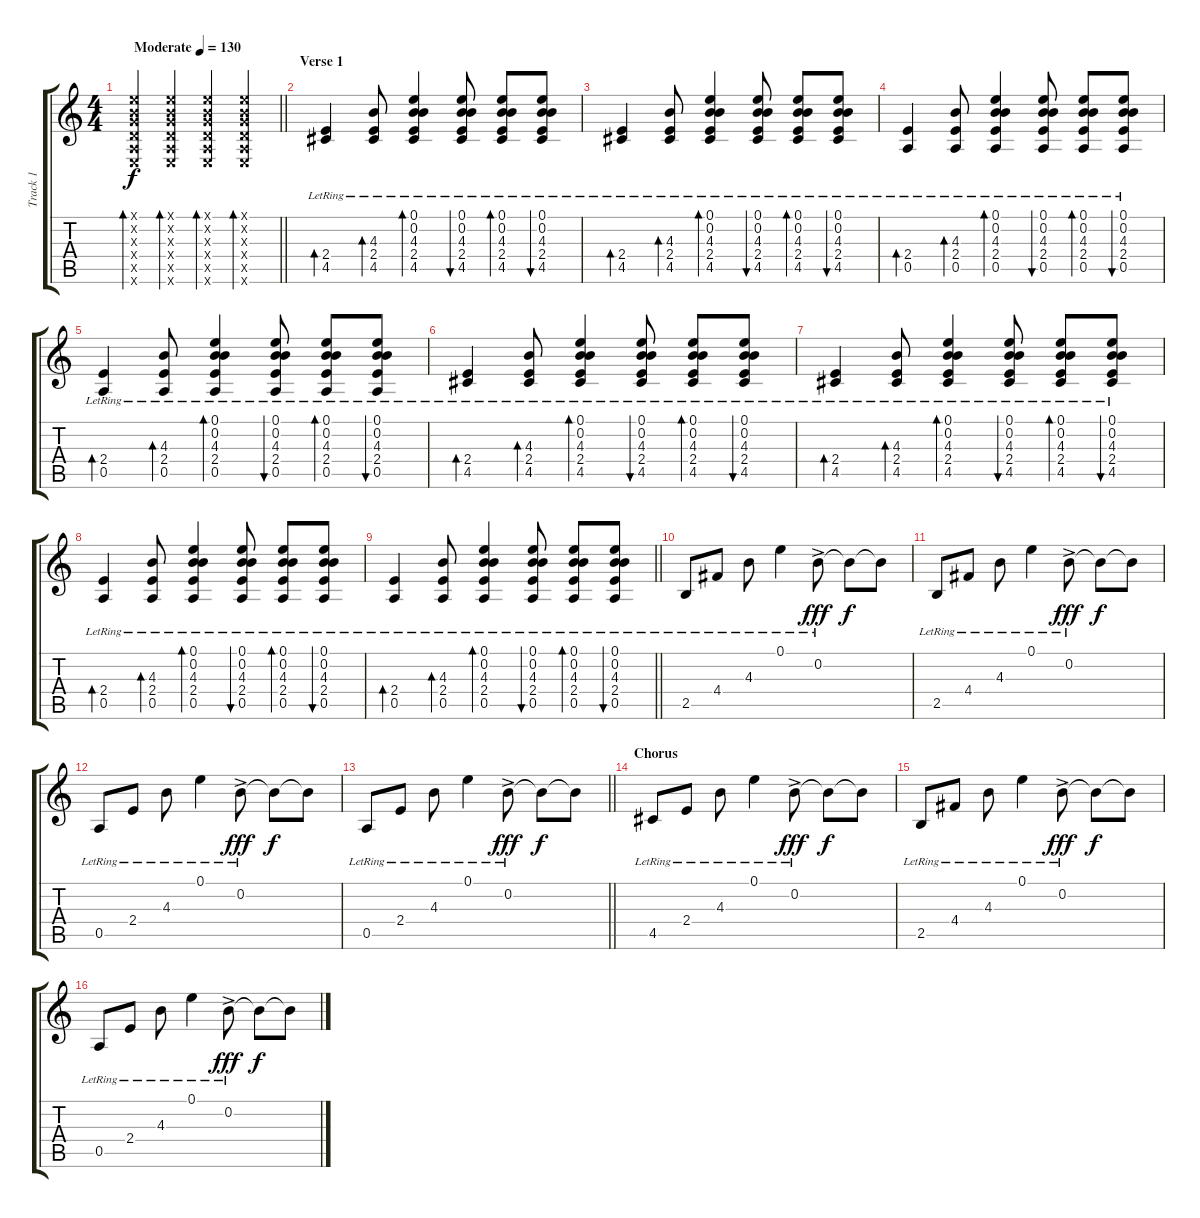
\track ("Track 1" "Track 1") {instrument acousticguitarsteel}
\staff {score tabs}
\tuning (E4 B3 G3 D3 A2 E2) {hide}
\ts (4 4)
\tempo (130 "Moderate")
\clef g2
\barLineRight lightlight
\ks c
(0.1{x} 0.2{x} 0.3{x} 0.4{x} 0.5{x} 0.6{x}).4{bd 60 dy f instrument acousticguitarsteel} (0.1{x} 0.2{x} 0.3{x} 0.4{x} 0.5{x} 0.6{x}).4{bd 60} (0.1{x} 0.2{x} 0.3{x} 0.4{x} 0.5{x} 0.6{x}).4{bd 60} (0.1{x} 0.2{x} 0.3{x} 0.4{x} 0.5{x} 0.6{x}).4{bd 60} |
\section ("" "Verse 1")
(2.4{lr} 4.5{lr}).4{bd 60} (4.3{lr} 2.4{lr} 4.5{lr}).8{bd 60} (0.1{lr} 0.2{lr} 4.3{lr} 2.4{lr} 4.5{lr}).4{bd 60} (0.1{lr} 0.2{lr} 4.3{lr} 2.4{lr} 4.5{lr}).8{bu 60} (0.1{lr} 0.2{lr} 4.3{lr} 2.4{lr} 4.5{lr}).8{bd 60} (0.1{lr} 0.2{lr} 4.3{lr} 2.4{lr} 4.5{lr}).8{bu 60} |
(2.4{lr} 4.5{lr}).4{bd 60} (4.3{lr} 2.4{lr} 4.5{lr}).8{bd 60} (0.1{lr} 0.2{lr} 4.3{lr} 2.4{lr} 4.5{lr}).4{bd 60} (0.1{lr} 0.2{lr} 4.3{lr} 2.4{lr} 4.5{lr}).8{bu 60} (0.1{lr} 0.2{lr} 4.3{lr} 2.4{lr} 4.5{lr}).8{bd 60} (0.1{lr} 0.2{lr} 4.3{lr} 2.4{lr} 4.5{lr}).8{bu 60} |
(2.4{lr} 0.5{lr}).4{bd 60} (4.3{lr} 2.4{lr} 0.5{lr}).8{bd 60} (0.1{lr} 0.2{lr} 4.3{lr} 2.4{lr} 0.5{lr}).4{bd 60} (0.1{lr} 0.2{lr} 4.3{lr} 2.4{lr} 0.5{lr}).8{bu 60} (0.1{lr} 0.2{lr} 4.3{lr} 2.4{lr} 0.5{lr}).8{bd 60} (0.1{lr} 0.2{lr} 4.3{lr} 2.4{lr} 0.5{lr}).8{bu 60} |
(2.4{lr} 0.5{lr}).4{bd 60} (4.3{lr} 2.4{lr} 0.5{lr}).8{bd 60} (0.1{lr} 0.2{lr} 4.3{lr} 2.4{lr} 0.5{lr}).4{bd 60} (0.1{lr} 0.2{lr} 4.3{lr} 2.4{lr} 0.5{lr}).8{bu 60} (0.1{lr} 0.2{lr} 4.3{lr} 2.4{lr} 0.5{lr}).8{bd 60} (0.1{lr} 0.2{lr} 4.3{lr} 2.4{lr} 0.5{lr}).8{bu 60} |
(2.4{lr} 4.5{lr}).4{bd 60} (4.3{lr} 2.4{lr} 4.5{lr}).8{bd 60} (0.1{lr} 0.2{lr} 4.3{lr} 2.4{lr} 4.5{lr}).4{bd 60} (0.1{lr} 0.2{lr} 4.3{lr} 2.4{lr} 4.5{lr}).8{bu 60} (0.1{lr} 0.2{lr} 4.3{lr} 2.4{lr} 4.5{lr}).8{bd 60} (0.1{lr} 0.2{lr} 4.3{lr} 2.4{lr} 4.5{lr}).8{bu 60} |
(2.4{lr} 4.5{lr}).4{bd 60} (4.3{lr} 2.4{lr} 4.5{lr}).8{bd 60} (0.1{lr} 0.2{lr} 4.3{lr} 2.4{lr} 4.5{lr}).4{bd 60} (0.1{lr} 0.2{lr} 4.3{lr} 2.4{lr} 4.5{lr}).8{bu 60} (0.1{lr} 0.2{lr} 4.3{lr} 2.4{lr} 4.5{lr}).8{bd 60} (0.1{lr} 0.2{lr} 4.3{lr} 2.4{lr} 4.5{lr}).8{bu 60} |
(2.4{lr} 0.5{lr}).4{bd 60} (4.3{lr} 2.4{lr} 0.5{lr}).8{bd 60} (0.1{lr} 0.2{lr} 4.3{lr} 2.4{lr} 0.5{lr}).4{bd 60} (0.1{lr} 0.2{lr} 4.3{lr} 2.4{lr} 0.5{lr}).8{bu 60} (0.1{lr} 0.2{lr} 4.3{lr} 2.4{lr} 0.5{lr}).8{bd 60} (0.1{lr} 0.2{lr} 4.3{lr} 2.4{lr} 0.5{lr}).8{bu 60} |
\barLineRight lightlight
(2.4{lr} 0.5{lr}).4{bd 60} (4.3{lr} 2.4{lr} 0.5{lr}).8{bd 60} (0.1{lr} 0.2{lr} 4.3{lr} 2.4{lr} 0.5{lr}).4{bd 60} (0.1{lr} 0.2{lr} 4.3{lr} 2.4{lr} 0.5{lr}).8{bu 60} (0.1{lr} 0.2{lr} 4.3{lr} 2.4{lr} 0.5{lr}).8{bd 60} (0.1{lr} 0.2{lr} 4.3{lr} 2.4{lr} 0.5{lr}).8{bu 60} |
\section ("" "")
2.5{lr}.8 4.4{lr}.8 4.3{lr}.8 0.1{lr}.4 0.2{ac lr}.8{dy fff} 0.2{t}.8{dy f} 0.2{t}.8 |
2.5{lr}.8 4.4{lr}.8 4.3{lr}.8 0.1{lr}.4 0.2{ac lr}.8{dy fff} 0.2{t}.8{dy f} 0.2{t}.8 |
0.5{lr}.8 2.4{lr}.8 4.3{lr}.8 0.1{lr}.4 0.2{ac lr}.8{dy fff} 0.2{t}.8{dy f} 0.2{t}.8 |
\barLineRight lightlight
0.5{lr}.8 2.4{lr}.8 4.3{lr}.8 0.1{lr}.4 0.2{ac lr}.8{dy fff} 0.2{t}.8{dy f} 0.2{t}.8 |
\section ("" "Chorus")
4.5{lr}.8 2.4{lr}.8 4.3{lr}.8 0.1{lr}.4 0.2{ac lr}.8{dy fff} 0.2{t}.8{dy f} 0.2{t}.8 |
2.5{lr}.8 4.4{lr}.8 4.3{lr}.8 0.1{lr}.4 0.2{ac lr}.8{dy fff} 0.2{t}.8{dy f} 0.2{t}.8 |
0.5{lr}.8 2.4{lr}.8 4.3{lr}.8 0.1{lr}.4 0.2{ac lr}.8{dy fff} 0.2{t}.8{dy f} 0.2{t}.8
